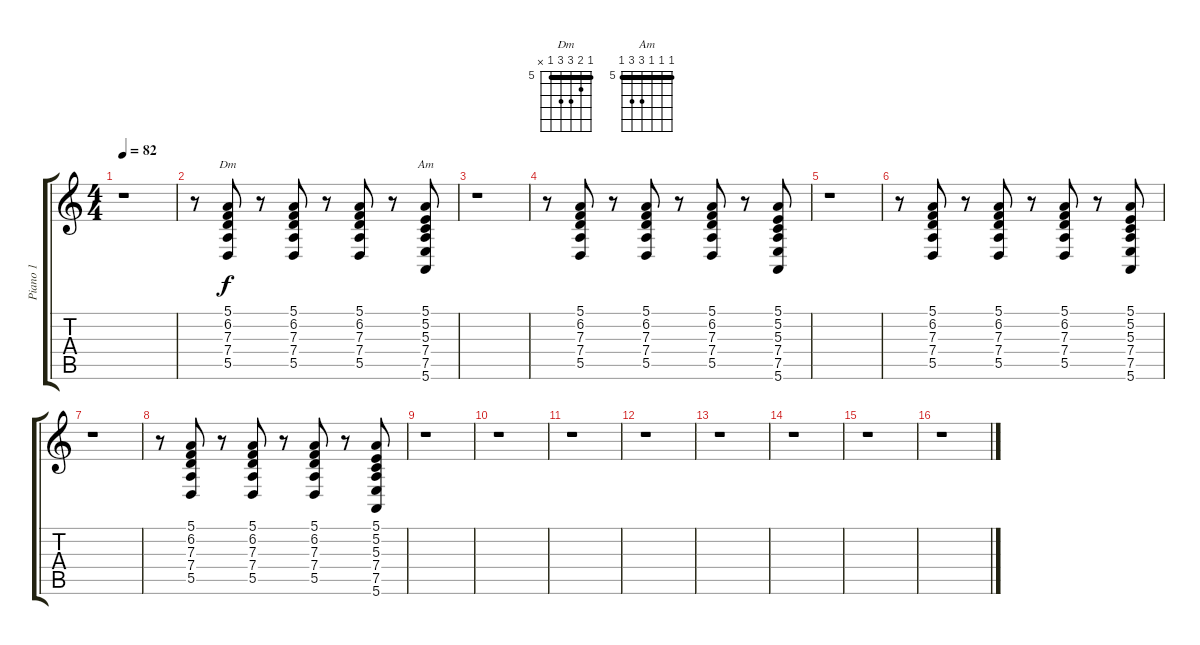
\track ("Piano 1" "Piano 1") {instrument honkytonkpiano}
\staff {score tabs}
\tuning (E4 B3 G3 D3 A2 E2) {hide}
\chord ("Dm" 5 6 7 7 5 x) {firstfret 5 barre 5}
\chord ("Am" 5 5 5 7 7 5) {firstfret 5 barre 5}
\ts (4 4)
\tempo 82
\clef g2
\ks c
r.1{dy f} |
r.8 (5.1 6.2 7.3 7.4 5.5).8{ch "Dm"} r.8 (5.1 6.2 7.3 7.4 5.5).8 r.8 (5.1 6.2 7.3 7.4 5.5).8 r.8 (5.1 5.2 5.3 7.4 7.5 5.6).8{ch "Am"} |
r.1 |
r.8 (5.1 6.2 7.3 7.4 5.5).8 r.8 (5.1 6.2 7.3 7.4 5.5).8 r.8 (5.1 6.2 7.3 7.4 5.5).8 r.8 (5.1 5.2 5.3 7.4 7.5 5.6).8 |
r.1 |
r.8 (5.1 6.2 7.3 7.4 5.5).8 r.8 (5.1 6.2 7.3 7.4 5.5).8 r.8 (5.1 6.2 7.3 7.4 5.5).8 r.8 (5.1 5.2 5.3 7.4 7.5 5.6).8 |
r.1 |
r.8 (5.1 6.2 7.3 7.4 5.5).8 r.8 (5.1 6.2 7.3 7.4 5.5).8 r.8 (5.1 6.2 7.3 7.4 5.5).8 r.8 (5.1 5.2 5.3 7.4 7.5 5.6).8 |
r.1 |
r.1 |
r.1 |
r.1 |
r.1 |
r.1 |
r.1 |
r.1
